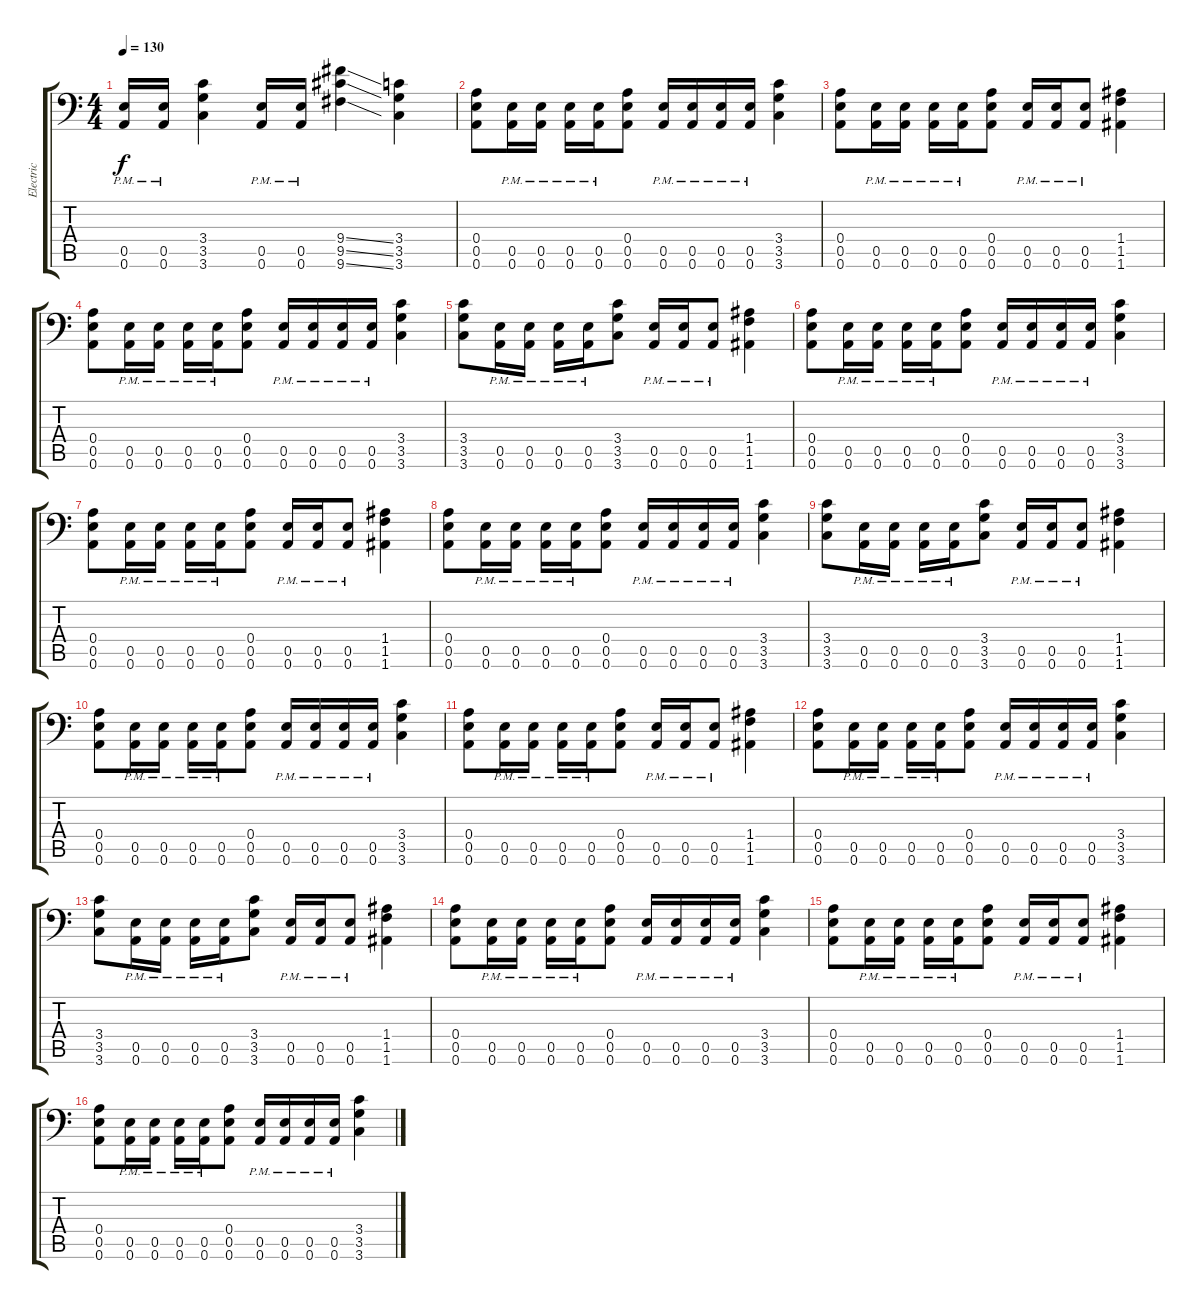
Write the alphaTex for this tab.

\track ("Electric" "Electric") {instrument distortionguitar}
\staff {score tabs}
\tuning (B3 Gb3 D3 A2 E2 A1) {hide}
\ts (4 4)
\tempo 130
\clef f4
\ks c
(0.5{pm} 0.6{pm}).16{dy f} (0.5{pm} 0.6{pm}).16 (3.4 3.5 3.6).4 (0.5{pm} 0.6{pm}).16 (0.5{pm} 0.6{pm}).16 (9.4{ss} 9.5{ss} 9.6{ss}).4 (3.4 3.5 3.6).4 |
(0.4 0.5 0.6).8 (0.5{pm} 0.6{pm}).16 (0.5{pm} 0.6{pm}).16 (0.5{pm} 0.6{pm}).16 (0.5{pm} 0.6{pm}).16 (0.4 0.5 0.6).8 (0.5{pm} 0.6{pm}).16 (0.5{pm} 0.6{pm}).16 (0.5{pm} 0.6{pm}).16 (0.5{pm} 0.6{pm}).16 (3.4 3.5 3.6).4 |
(0.4 0.5 0.6).8 (0.5{pm} 0.6{pm}).16 (0.5{pm} 0.6{pm}).16 (0.5{pm} 0.6{pm}).16 (0.5{pm} 0.6{pm}).16 (0.4 0.5 0.6).8 (0.5{pm} 0.6{pm}).16 (0.5{pm} 0.6{pm}).16 (0.5{pm} 0.6{pm}).8 (1.4 1.5 1.6).4 |
(0.4 0.5 0.6).8 (0.5{pm} 0.6{pm}).16 (0.5{pm} 0.6{pm}).16 (0.5{pm} 0.6{pm}).16 (0.5{pm} 0.6{pm}).16 (0.4 0.5 0.6).8 (0.5{pm} 0.6{pm}).16 (0.5{pm} 0.6{pm}).16 (0.5{pm} 0.6{pm}).16 (0.5{pm} 0.6{pm}).16 (3.4 3.5 3.6).4 |
(3.4 3.5 3.6).8 (0.5{pm} 0.6{pm}).16 (0.5{pm} 0.6{pm}).16 (0.5{pm} 0.6{pm}).16 (0.5{pm} 0.6{pm}).16 (3.4 3.5 3.6).8 (0.5{pm} 0.6{pm}).16 (0.5{pm} 0.6{pm}).16 (0.5{pm} 0.6{pm}).8 (1.4 1.5 1.6).4 |
(0.4 0.5 0.6).8 (0.5{pm} 0.6{pm}).16 (0.5{pm} 0.6{pm}).16 (0.5{pm} 0.6{pm}).16 (0.5{pm} 0.6{pm}).16 (0.4 0.5 0.6).8 (0.5{pm} 0.6{pm}).16 (0.5{pm} 0.6{pm}).16 (0.5{pm} 0.6{pm}).16 (0.5{pm} 0.6{pm}).16 (3.4 3.5 3.6).4 |
(0.4 0.5 0.6).8 (0.5{pm} 0.6{pm}).16 (0.5{pm} 0.6{pm}).16 (0.5{pm} 0.6{pm}).16 (0.5{pm} 0.6{pm}).16 (0.4 0.5 0.6).8 (0.5{pm} 0.6{pm}).16 (0.5{pm} 0.6{pm}).16 (0.5{pm} 0.6{pm}).8 (1.4 1.5 1.6).4 |
(0.4 0.5 0.6).8 (0.5{pm} 0.6{pm}).16 (0.5{pm} 0.6{pm}).16 (0.5{pm} 0.6{pm}).16 (0.5{pm} 0.6{pm}).16 (0.4 0.5 0.6).8 (0.5{pm} 0.6{pm}).16 (0.5{pm} 0.6{pm}).16 (0.5{pm} 0.6{pm}).16 (0.5{pm} 0.6{pm}).16 (3.4 3.5 3.6).4 |
(3.4 3.5 3.6).8 (0.5{pm} 0.6{pm}).16 (0.5{pm} 0.6{pm}).16 (0.5{pm} 0.6{pm}).16 (0.5{pm} 0.6{pm}).16 (3.4 3.5 3.6).8 (0.5{pm} 0.6{pm}).16 (0.5{pm} 0.6{pm}).16 (0.5{pm} 0.6{pm}).8 (1.4 1.5 1.6).4 |
(0.4 0.5 0.6).8 (0.5{pm} 0.6{pm}).16 (0.5{pm} 0.6{pm}).16 (0.5{pm} 0.6{pm}).16 (0.5{pm} 0.6{pm}).16 (0.4 0.5 0.6).8 (0.5{pm} 0.6{pm}).16 (0.5{pm} 0.6{pm}).16 (0.5{pm} 0.6{pm}).16 (0.5{pm} 0.6{pm}).16 (3.4 3.5 3.6).4 |
(0.4 0.5 0.6).8 (0.5{pm} 0.6{pm}).16 (0.5{pm} 0.6{pm}).16 (0.5{pm} 0.6{pm}).16 (0.5{pm} 0.6{pm}).16 (0.4 0.5 0.6).8 (0.5{pm} 0.6{pm}).16 (0.5{pm} 0.6{pm}).16 (0.5{pm} 0.6{pm}).8 (1.4 1.5 1.6).4 |
(0.4 0.5 0.6).8 (0.5{pm} 0.6{pm}).16 (0.5{pm} 0.6{pm}).16 (0.5{pm} 0.6{pm}).16 (0.5{pm} 0.6{pm}).16 (0.4 0.5 0.6).8 (0.5{pm} 0.6{pm}).16 (0.5{pm} 0.6{pm}).16 (0.5{pm} 0.6{pm}).16 (0.5{pm} 0.6{pm}).16 (3.4 3.5 3.6).4 |
(3.4 3.5 3.6).8 (0.5{pm} 0.6{pm}).16 (0.5{pm} 0.6{pm}).16 (0.5{pm} 0.6{pm}).16 (0.5{pm} 0.6{pm}).16 (3.4 3.5 3.6).8 (0.5{pm} 0.6{pm}).16 (0.5{pm} 0.6{pm}).16 (0.5{pm} 0.6{pm}).8 (1.4 1.5 1.6).4 |
(0.4 0.5 0.6).8 (0.5{pm} 0.6{pm}).16 (0.5{pm} 0.6{pm}).16 (0.5{pm} 0.6{pm}).16 (0.5{pm} 0.6{pm}).16 (0.4 0.5 0.6).8 (0.5{pm} 0.6{pm}).16 (0.5{pm} 0.6{pm}).16 (0.5{pm} 0.6{pm}).16 (0.5{pm} 0.6{pm}).16 (3.4 3.5 3.6).4 |
(0.4 0.5 0.6).8 (0.5{pm} 0.6{pm}).16 (0.5{pm} 0.6{pm}).16 (0.5{pm} 0.6{pm}).16 (0.5{pm} 0.6{pm}).16 (0.4 0.5 0.6).8 (0.5{pm} 0.6{pm}).16 (0.5{pm} 0.6{pm}).16 (0.5{pm} 0.6{pm}).8 (1.4 1.5 1.6).4 |
(0.4 0.5 0.6).8 (0.5{pm} 0.6{pm}).16 (0.5{pm} 0.6{pm}).16 (0.5{pm} 0.6{pm}).16 (0.5{pm} 0.6{pm}).16 (0.4 0.5 0.6).8 (0.5{pm} 0.6{pm}).16 (0.5{pm} 0.6{pm}).16 (0.5{pm} 0.6{pm}).16 (0.5{pm} 0.6{pm}).16 (3.4 3.5 3.6).4
